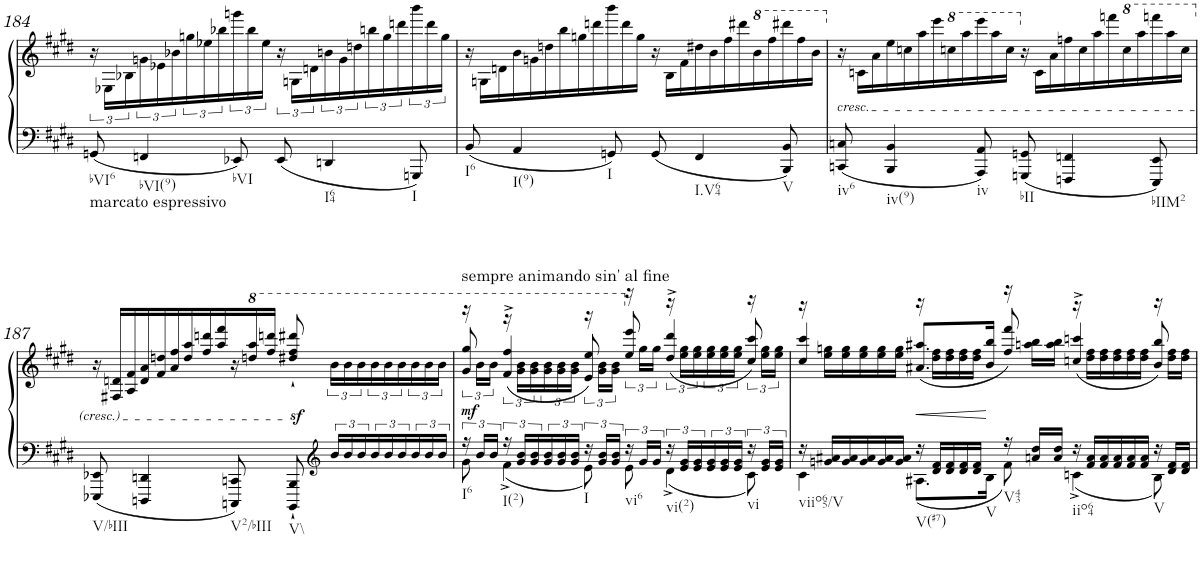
**kern	**kern	**dynam
*part1	*part1	*part1
*staff2	*staff1	*staff1/2
*I"Piano	*	*
*I'Pno.	*	*
!!LO:PB:g=z
*clefF4	*clefF4	*
*k[f#c#g#d#]	*k[f#c#g#d#]	*
*M4/4	*M4/4	*
*met(c)	*met(c)	*
=184	=184	=184
!LO:TX:b:t=marcato espressivo	!	!
8GGn/	24r	.
.	24E-X\LL	.
.	24B-X\	.
4FFn/	24gn\	.
.	24e-X\	.
.	24b-X\	.
.	24ggn\	.
.	24ee-X\	.
.	24bb-X\	.
8EE-X/	24gggn\	.
.	24bb-\	.
.	24ee-\JJ	.
8EE-/	24r	.
.	24Gn\LL	.
.	24dn\	.
4DDn/	24bn\	.
.	24g\	.
.	24ddn\	.
.	24bbn\	.
.	24gg\	.
.	24dddn\	.
8GGGn/	24bbb\	.
.	24ddd\	.
.	24gg\JJ	.
=185	=185	=185
*	*Xtuplet	*
8BB/	24r	.
.	24Gn\LL	.
.	24dn\	.
4AA/	24b\	.
.	24gn\	.
.	24ddn\	.
.	24bb\	.
.	24ggn\	.
.	24dddn\	.
8GGn/	24bbb\	.
.	24ddd\	.
.	24gg\JJ	.
8GG/	24r	.
.	24B\LL	.
.	24f#\	.
4FF#/	24dd#X\	.
.	24b\	.
.	24ff#\	.
.	24ddd#X\	.
.	24bb\	.
.	24fff#\	.
8BBB/ 8BB/	24dddd#X\	.
.	24fff#\	.
.	24bb\JJ	.
=186	=186	=186
!	!LO:TX:b:i:t=cresc.	!
8CCn/ 8Cn/	24r	.
.	24cn\LL	.
.	24a\	.
4BBB/ 4BB/	24ee\	.
.	24ccn\	.
.	24aa\	.
.	24eee\	.
.	24cccn\	.
.	24aaa\	.
8AAA/ 8AA/	24eeee\	.
.	24aaa\	.
.	24ccc\JJ	.
8GGGn/ 8GGn/	24r	.
.	24c\LL	.
.	24a\	.
4FFFn/ 4FFn/	24ffn\	.
.	24cc\	.
.	24aa\	.
.	24fffn\	.
.	24ccc\	.
.	24aaa\	.
8EEE/ 8EE/	24ffffn\	.
.	24aaa\	.
.	24ccc\JJ	.
!!LO:LB:g=z
=187	=187	=187
8EEE-X/ 8EE-X/	24r	.
.	24F#X/ 24dn/LL	.
.	24A/ 24f#/	.
4DDDn/ 4DDn/	24d/ 24a/	.
.	24f#/ 24ddn/	.
.	24a/ 24ff#/	.
.	24dd/ 24aa/	.
.	24ff#/ 24dddn/	.
.	24aa/ 24fff#/	.
8CCCn/ 8CCn/	24r	.
.	24dddn/ 24aaa/	.
.	24fff#/ 24ddddn/JJ	.
8BBBB/` 8BBB/`	8ddd#X/z<` 8fff#/z<` 8dddd#X/z<`	.
*clefG2	*	*
*	*tuplet	*
24b/LL	24bb\LL	.
24b/	24bb\	.
24b/	24bb\	.
24b/	24bb\	.
24b/	24bb\	.
24b/	24bb\	.
24b/	24bb\	.
24b/	24bb\	.
24b/JJ	24bb\JJ	.
=188	=188	=188
*^	*^	*
!	!	!LO:TX:a:t=sempre animando sin' al fine	!	!
!	!	!	!	!LO:DY:b
24r	8g#\	24r	8gg#/ 8ggg#/	mf
24b/LL	.	24bb\LL	.	.
24b/JJ	.	24bb\JJ	.	.
24r	4f#^\	24r	(4ff#/^ 4fff#/^	.
24g#/ 24b/LL	.	24gg#\ 24bb\LL	.	.
24g#/ 24b/	.	24gg#\ 24bb\	.	.
24g#/ 24b/	.	24gg#\ 24bb\	.	.
24g#/ 24b/	.	24gg#\ 24bb\	.	.
24g#/ 24b/JJ	.	24gg#\ 24bb\JJ	.	.
24r	8e\	24r	8ee/ 8eee/)	.
24g#/ 24b/LL	.	24gg#\ 24bb\LL	.	.
24g#/ 24b/JJ	.	24gg#\ 24bb\JJ	.	.
24r	8e\	24r	8ee/ 8eee/	.
24g#/LL	.	24gg#\LL	.	.
24g#/JJ	.	24gg#\JJ	.	.
24r	4d#^\	24r	(4dd#/^ 4ddd#/^	.
24e/ 24g#/LL	.	24ee\ 24gg#\LL	.	.
24e/ 24g#/	.	24ee\ 24gg#\	.	.
24e/ 24g#/	.	24ee\ 24gg#\	.	.
24e/ 24g#/	.	24ee\ 24gg#\	.	.
24e/ 24g#/JJ	.	24ee\ 24gg#\JJ	.	.
24r	8c#\	24r	8cc#/ 8ccc#/)	.
24e/ 24g#/LL	.	24ee\ 24gg#\LL	.	.
24e/ 24g#/JJ	.	24ee\ 24gg#\JJ	.	.
=189	=189	=189	=189	=189
*Xtuplet	*	*Xtuplet	*	*
24r	4c#\	24r	4cc#/ 4ccc#/	.
24gn/ 24a#X/LL	.	24ee\ 24ggn\LL	.	.
24g/ 24a#/	.	24ee\ 24gg\	.	.
24g/ 24a#/	.	24ee\ 24gg\	.	.
24g/ 24a#/	.	24ee\ 24gg\	.	.
24g/ 24a#/JJ	.	24ee\ 24gg\JJ	.	.
24r	8.A#X\L	24r	(8.a#X/ 8.aa#X/L	.
24d#/ 24f#/LL	.	24dd#\ 24ff#\LL	.	.
24d#/ 24f#/	.	24dd#\ 24ff#\	.	.
24d#/ 24f#/	.	24dd#\ 24ff#\	.	.
24d#/ 24f#/JJ	.	24dd#\ 24ff#\JJ	.	.
.	16B\Jk	.	16b/ 16bb/Jk	.
24ryy	.	24ryy	.	.
24r	8f#\	24r	8ff#/ 8fff#/)	.
24an/ 24dd#/LL	.	24aan\ 24bb\LL	.	.
24a/ 24dd#/JJ	.	24aa\ 24bb\JJ	.	.
24r	4cn^\	24r	(4ccn/^ 4cccn/^	.
24f#/ 24a/LL	.	24dd#\ 24ff#\LL	.	.
24f#/ 24a/	.	24dd#\ 24ff#\	.	.
24f#/ 24a/	.	24dd#\ 24ff#\	.	.
24f#/ 24a/	.	24dd#\ 24ff#\	.	.
24f#/ 24a/JJ	.	24dd#\ 24ff#\JJ	.	.
24r	8B\	24r	8b/ 8bb/)	.
24d#/ 24f#/LL	.	24dd#\ 24ff#\LL	.	.
24d#/ 24f#/JJ	.	24dd#\ 24ff#\JJ	.	.
*v	*v	*	*	*
*	*v	*v	*
=	=	=
*-	*-	*-
